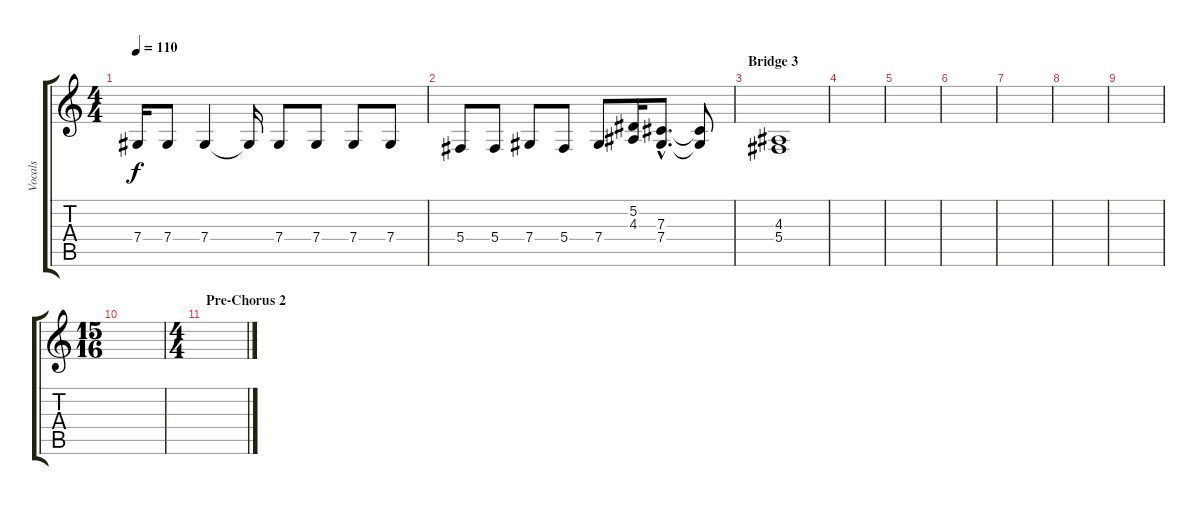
\track ("Vocals" "Vocals") {instrument lead1square}
\staff {score tabs}
\tuning (Eb4 Bb3 Gb3 Db3 Ab2 Eb2) {hide}
\ts (4 4)
\tempo 110
\clef g2
\ks c
7.4.16{dy f} 7.4.8 7.4.4 7.4{t}.16 7.4.8 7.4.8 7.4.8 7.4.8 |
5.4.8 5.4.8 7.4.8 5.4.8 7.4.8 (5.2 4.3).16 (7.3{hac} 7.4{hac}).8{d} (7.3{t} 7.4{t}).8 |
\section ("" "Bridge 3")
(4.3 5.4).1 |
|
|
|
|
|
|
\ts (15 16)
|
\ts (4 4)
\section ("" "Pre-Chorus 2")
